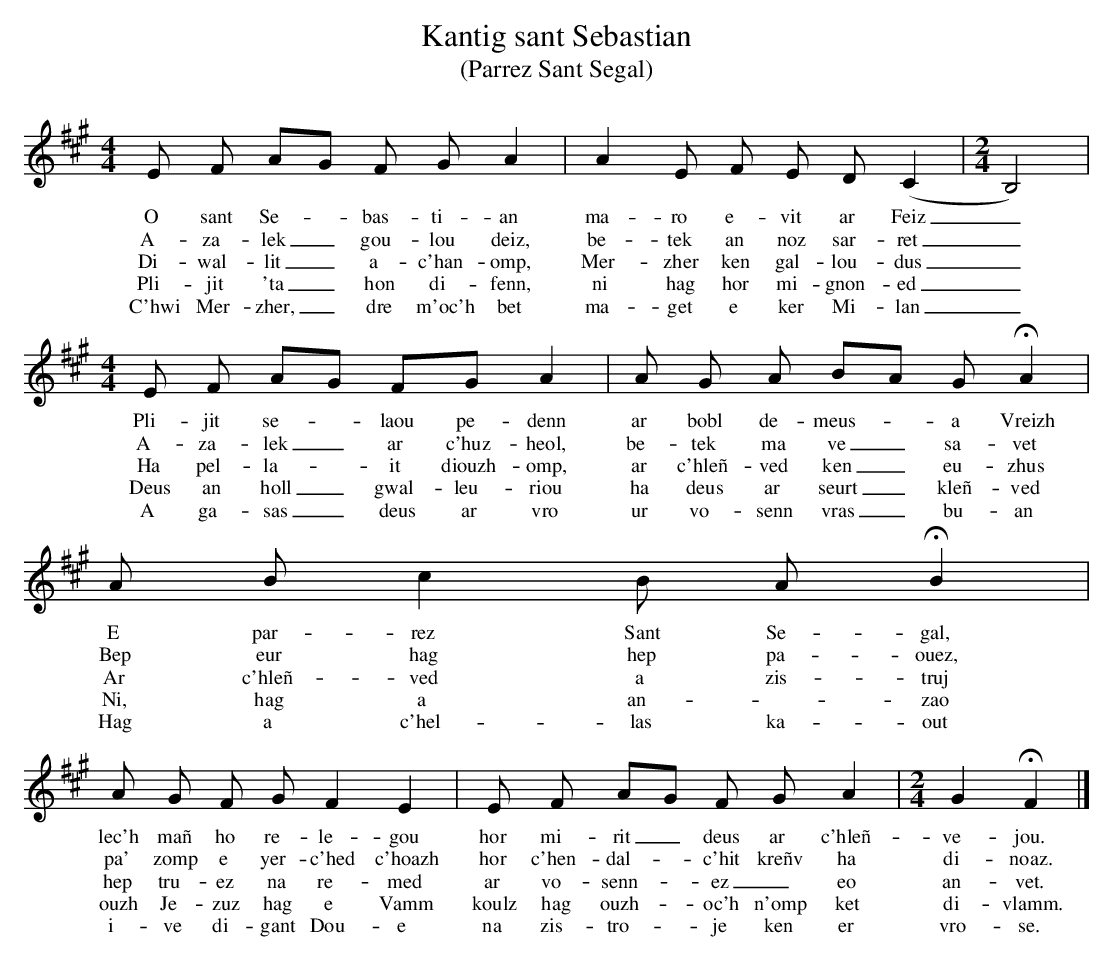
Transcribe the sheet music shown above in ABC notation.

X:1
T:Kantig sant Sebastian
T:(Parrez Sant Segal)
M:4/4
L:1/8
K:A
E F AG F G A2|A2E F E D(C2|[M:2/4]B,4)|
w:O sant Se--bas-ti-an ma-ro e-vit ar Feiz_
w:A-za-lek_ gou-lou deiz, be-tek an noz sar-ret_
w:Di-wal-lit_ a-c'han-omp, Mer-zher ken gal-lou-dus_
w:Pli-jit 'ta_ hon di-fenn, ni hag hor mi-gnon-ed_
w:C'hwi Mer-zher,_ dre m'oc'h bet ma-get e ker Mi-lan_
[M:4/4]E F AG FG A2|A G A BA GHA2|A Bc2B AHB2|
w:Pli-jit se--laou pe-denn ar bobl de-meus--a Vreizh E par-rez Sant Se-gal,
w:A-za-lek_ ar c'huz-heol, be-tek ma ve_ sa-vet Bep eur hag hep pa-ouez,
w:Ha pel-la--it diouzh-omp, ar c'hleñ-ved ken_ eu-zhus Ar c'hleñ-ved a zis-truj
w:Deus an holl_ gwal-leu-riou ha deus ar seurt_ kleñ-ved Ni, hag a an--zao
w:A ga-sas_ deus ar vro ur vo-senn vras_ bu-an Hag a c'hel-las ka-out
A G F GF2E2|E F AG F GA2|[M:2/4]G2HF2|]
w:lec'h mañ ho re-le-gou hor mi-rit_ deus ar c'hleñ-ve-jou.
w:pa' zomp e yer-c'hed c'hoazh hor c'hen-dal--c'hit kreñv ha di-noaz.
w:hep tru-ez na re-med ar vo-senn--ez_ eo an-vet.
w:ouzh Je-zuz hag e Vamm koulz hag ouzh--oc'h n'omp ket di-vlamm.
w:i-ve di-gant Dou-e na zis-tro--je ken er vro-se.
